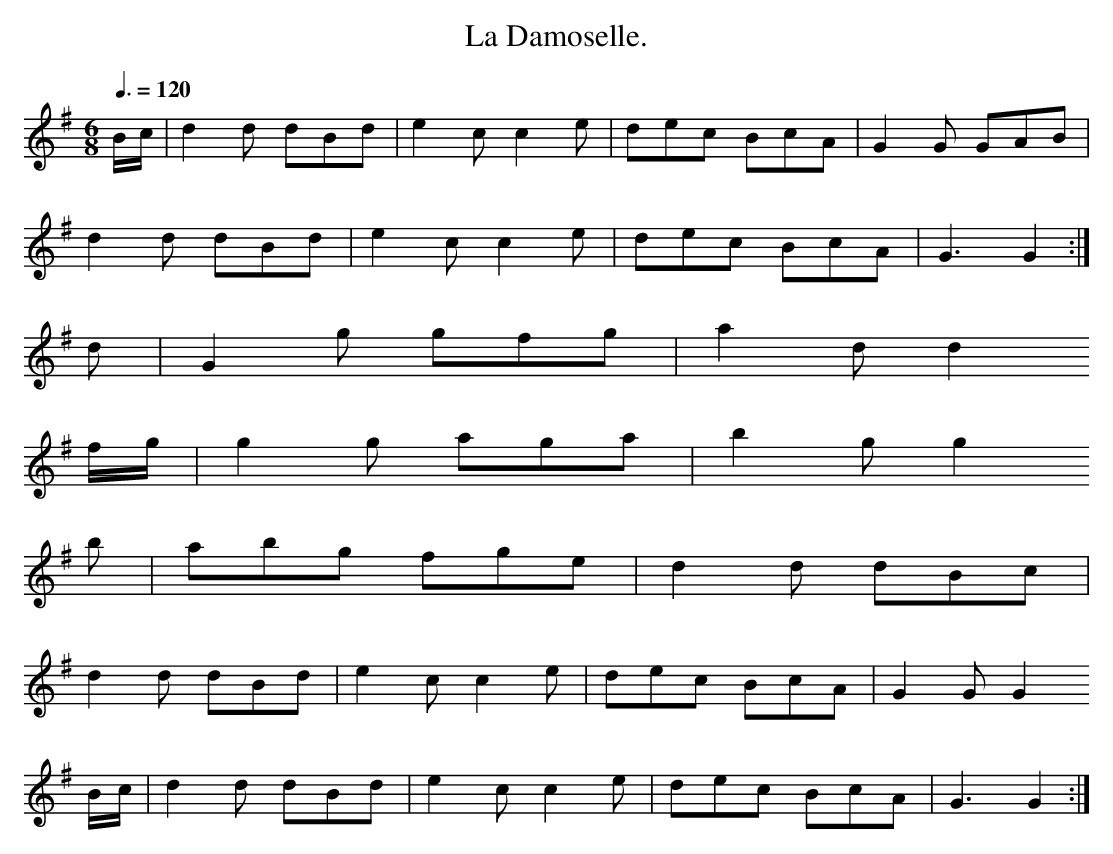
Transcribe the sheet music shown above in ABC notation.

X:1
T:La Damoselle.
M:6/8
L:1/8
Q:3/8=120
K:G major
B/c/|d2d dBd|e2c c2e|dec BcA|G2G GAB|
     d2d dBd|e2c c2e|dec BcA|G3  G2:|
d   |G2g gfg|a2d d2
f/g/|g2g aga|b2g g2
b   |abg fge|d2d dBc|
     d2d dBd|e2c c2e|dec BcA|G2G G2
B/c/|d2d dBd|e2c c2e|dec BcA|G3  G2:|
